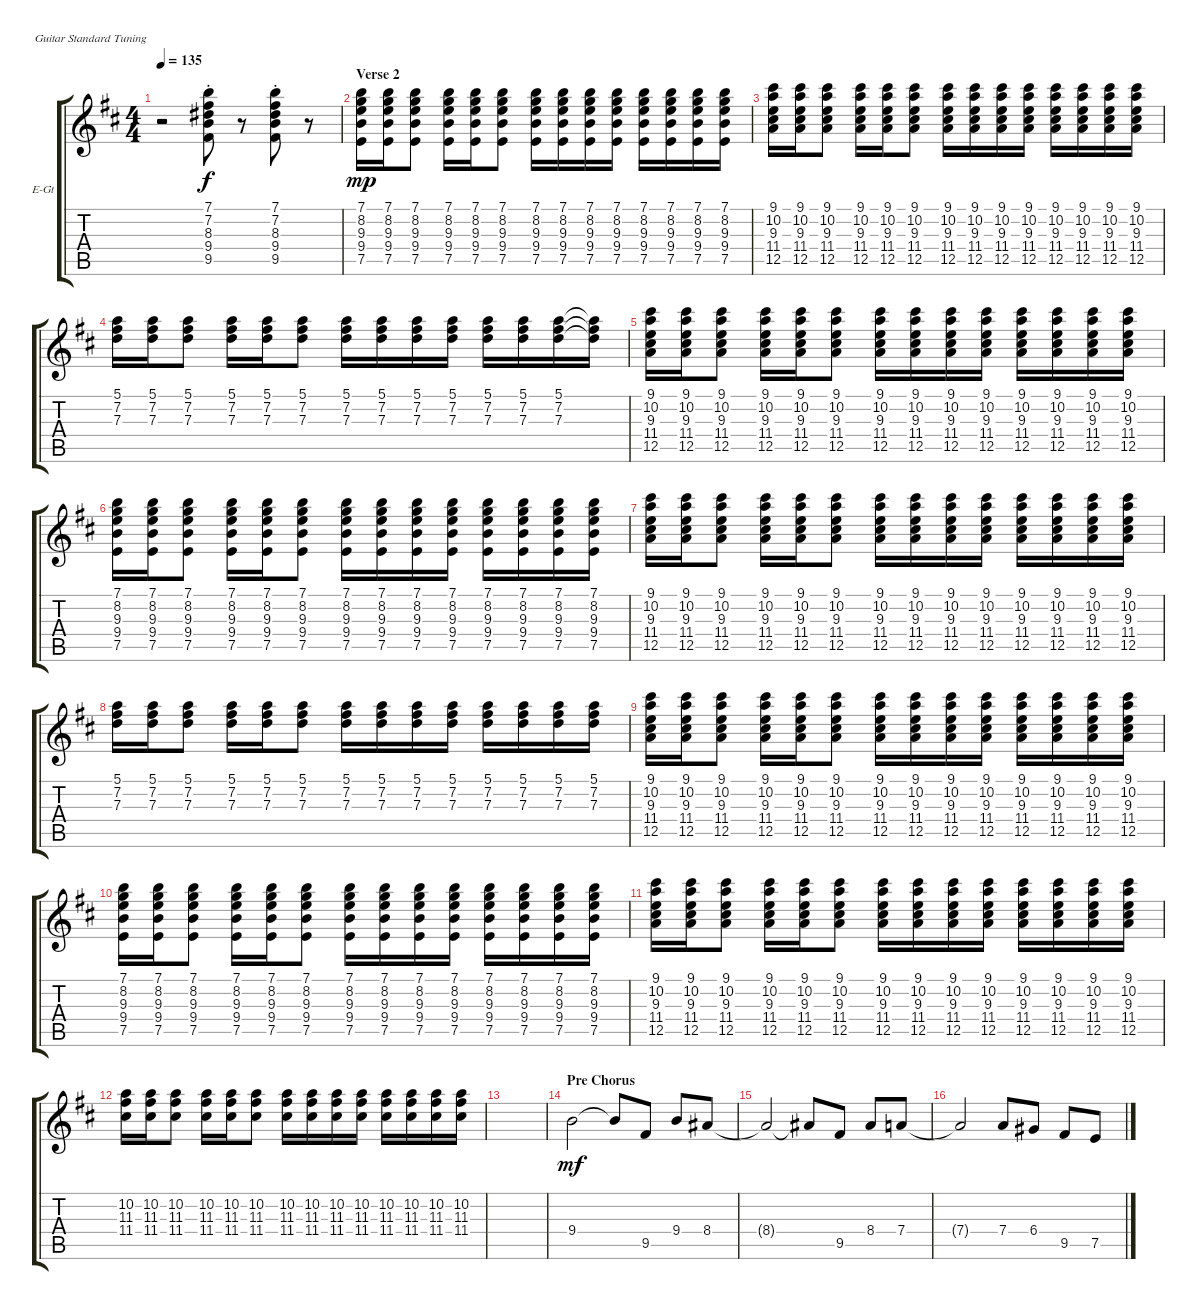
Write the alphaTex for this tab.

\defaultSystemsLayout 4
\bracketExtendMode groupsimilarinstruments
\firstSystemTrackNameOrientation horizontal
\otherSystemsTrackNameOrientation horizontal
\track ("Guitar 2" "E-Gt") {instrument electricguitarclean}
\staff {score tabs}
\tuning (E4 B3 G3 D3 A2 E2)
\ts (4 4)
\tempo 135
\clef g2
\ks bminor
r.2{dy mf} (7.1 7.2 8.3 9.4{st} 9.5).8{dy f} r.8 (9.4 8.3 7.2 7.1{st} 9.5).8 r.8 |
\section ("" "Verse 2")
(7.1 8.2 9.3 9.4 7.5).16{dy mp} (7.1 8.2 9.3 9.4 7.5).16 (7.1 8.2 9.3 9.4 7.5).8 (7.1 8.2 9.3 9.4 7.5).16 (7.1 8.2 9.3 9.4 7.5).16 (7.1 8.2 9.3 9.4 7.5).8 (7.1 8.2 9.3 9.4 7.5).16 (7.1 8.2 9.3 9.4 7.5).16 (7.1 8.2 9.3 9.4 7.5).16 (7.1 8.2 9.3 9.4 7.5).16 (7.1 8.2 9.3 9.4 7.5).16 (7.1 8.2 9.3 9.4 7.5).16 (7.1 8.2 9.3 9.4 7.5).16 (7.1 8.2 9.3 9.4 7.5).16 |
(9.1 10.2 9.3 11.4 12.5).16 (9.1 10.2 9.3 11.4 12.5).16 (9.1 10.2 9.3 11.4 12.5).8 (9.1 10.2 9.3 11.4 12.5).16 (9.1 10.2 9.3 11.4 12.5).16 (9.1 10.2 9.3 11.4 12.5).8 (9.1 10.2 9.3 11.4 12.5).16 (9.1 10.2 9.3 11.4 12.5).16 (9.1 10.2 9.3 11.4 12.5).16 (9.1 10.2 9.3 11.4 12.5).16 (9.1 10.2 9.3 11.4 12.5).16 (9.1 10.2 9.3 11.4 12.5).16 (9.1 10.2 9.3 11.4 12.5).16 (9.1 10.2 9.3 11.4 12.5).16 |
(5.1 7.2 7.3).16 (5.1 7.2 7.3).16 (5.1 7.2 7.3).8 (5.1 7.2 7.3).16 (5.1 7.2 7.3).16 (5.1 7.2 7.3).8 (5.1 7.2 7.3).16 (5.1 7.2 7.3).16 (5.1 7.2 7.3).16 (5.1 7.2 7.3).16 (5.1 7.2 7.3).16 (5.1 7.2 7.3).16 (5.1 7.2 7.3).16 (5.1{t} 7.2{t} 7.3{t}).16 |
(9.1 10.2 9.3 11.4 12.5).16 (9.1 10.2 9.3 11.4 12.5).16 (9.1 10.2 9.3 11.4 12.5).8 (9.1 10.2 9.3 11.4 12.5).16 (9.1 10.2 9.3 11.4 12.5).16 (9.1 10.2 9.3 11.4 12.5).8 (9.1 10.2 9.3 11.4 12.5).16 (9.1 10.2 9.3 11.4 12.5).16 (9.1 10.2 9.3 11.4 12.5).16 (9.1 10.2 9.3 11.4 12.5).16 (9.1 10.2 9.3 11.4 12.5).16 (9.1 10.2 9.3 11.4 12.5).16 (9.1 10.2 9.3 11.4 12.5).16 (9.1 10.2 9.3 11.4 12.5).16 |
(7.1 8.2 9.3 9.4 7.5).16 (7.1 8.2 9.3 9.4 7.5).16 (7.1 8.2 9.3 9.4 7.5).8 (7.1 8.2 9.3 9.4 7.5).16 (7.1 8.2 9.3 9.4 7.5).16 (7.1 8.2 9.3 9.4 7.5).8 (7.1 8.2 9.3 9.4 7.5).16 (7.1 8.2 9.3 9.4 7.5).16 (7.1 8.2 9.3 9.4 7.5).16 (7.1 8.2 9.3 9.4 7.5).16 (7.1 8.2 9.3 9.4 7.5).16 (7.1 8.2 9.3 9.4 7.5).16 (7.1 8.2 9.3 9.4 7.5).16 (7.1 8.2 9.3 9.4 7.5).16 |
(9.1 10.2 9.3 11.4 12.5).16 (9.1 10.2 9.3 11.4 12.5).16 (9.1 10.2 9.3 11.4 12.5).8 (9.1 10.2 9.3 11.4 12.5).16 (9.1 10.2 9.3 11.4 12.5).16 (9.1 10.2 9.3 11.4 12.5).8 (9.1 10.2 9.3 11.4 12.5).16 (9.1 10.2 9.3 11.4 12.5).16 (9.1 10.2 9.3 11.4 12.5).16 (9.1 10.2 9.3 11.4 12.5).16 (9.1 10.2 9.3 11.4 12.5).16 (9.1 10.2 9.3 11.4 12.5).16 (9.1 10.2 9.3 11.4 12.5).16 (9.1 10.2 9.3 11.4 12.5).16 |
(5.1 7.2 7.3).16 (5.1 7.2 7.3).16 (5.1 7.2 7.3).8 (5.1 7.2 7.3).16 (5.1 7.2 7.3).16 (5.1 7.2 7.3).8 (5.1 7.2 7.3).16 (5.1 7.2 7.3).16 (5.1 7.2 7.3).16 (5.1 7.2 7.3).16 (5.1 7.2 7.3).16 (5.1 7.2 7.3).16 (5.1 7.2 7.3).16 (5.1 7.2 7.3).16 |
(9.1 10.2 9.3 11.4 12.5).16 (9.1 10.2 9.3 11.4 12.5).16 (9.1 10.2 9.3 11.4 12.5).8 (9.1 10.2 9.3 11.4 12.5).16 (9.1 10.2 9.3 11.4 12.5).16 (9.1 10.2 9.3 11.4 12.5).8 (9.1 10.2 9.3 11.4 12.5).16 (9.1 10.2 9.3 11.4 12.5).16 (9.1 10.2 9.3 11.4 12.5).16 (9.1 10.2 9.3 11.4 12.5).16 (9.1 10.2 9.3 11.4 12.5).16 (9.1 10.2 9.3 11.4 12.5).16 (9.1 10.2 9.3 11.4 12.5).16 (9.1 10.2 9.3 11.4 12.5).16 |
(7.1 8.2 9.3 9.4 7.5).16 (7.1 8.2 9.3 9.4 7.5).16 (7.1 8.2 9.3 9.4 7.5).8 (7.1 8.2 9.3 9.4 7.5).16 (7.1 8.2 9.3 9.4 7.5).16 (7.1 8.2 9.3 9.4 7.5).8 (7.1 8.2 9.3 9.4 7.5).16 (7.1 8.2 9.3 9.4 7.5).16 (7.1 8.2 9.3 9.4 7.5).16 (7.1 8.2 9.3 9.4 7.5).16 (7.1 8.2 9.3 9.4 7.5).16 (7.1 8.2 9.3 9.4 7.5).16 (7.1 8.2 9.3 9.4 7.5).16 (7.1 8.2 9.3 9.4 7.5).16 |
(9.1 10.2 9.3 11.4 12.5).16 (9.1 10.2 9.3 11.4 12.5).16 (9.1 10.2 9.3 11.4 12.5).8 (9.1 10.2 9.3 11.4 12.5).16 (9.1 10.2 9.3 11.4 12.5).16 (9.1 10.2 9.3 11.4 12.5).8 (9.1 10.2 9.3 11.4 12.5).16 (9.1 10.2 9.3 11.4 12.5).16 (9.1 10.2 9.3 11.4 12.5).16 (9.1 10.2 9.3 11.4 12.5).16 (9.1 10.2 9.3 11.4 12.5).16 (9.1 10.2 9.3 11.4 12.5).16 (9.1 10.2 9.3 11.4 12.5).16 (9.1 10.2 9.3 11.4 12.5).16 |
(10.2 11.3 11.4).16 (10.2 11.3 11.4).16 (10.2 11.3 11.4).8 (10.2 11.3 11.4).16 (10.2 11.3 11.4).16 (10.2 11.3 11.4).8 (10.2 11.3 11.4).16 (10.2 11.3 11.4).16 (10.2 11.3 11.4).16 (10.2 11.3 11.4).16 (10.2 11.3 11.4).16 (10.2 11.3 11.4).16 (10.2 11.3 11.4).16 (10.2 11.3 11.4).16 |
|
\section ("" "Pre Chorus")
9.4.2{dy mf} 9.4{t}.8 9.5.8 9.4.8 8.4.8 |
8.4{t}.2 8.4{t}.8 9.5.8 8.4.8 7.4.8 |
7.4{t}.2 7.4.8 6.4.8 9.5.8 7.5.8
